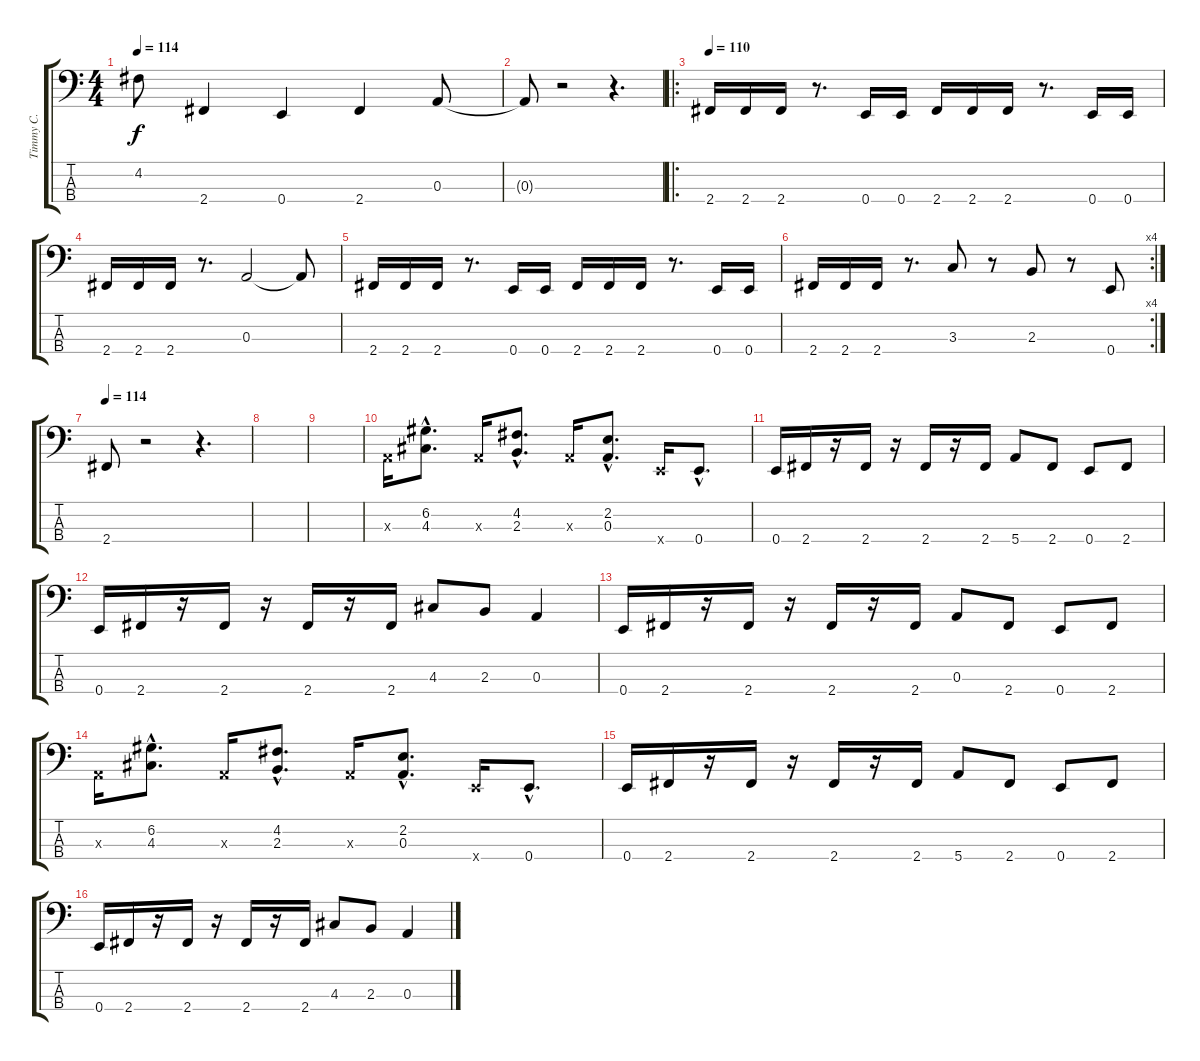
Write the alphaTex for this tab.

\track ("Timmy C." "Timmy C.") {instrument slapbass1}
\staff {score tabs}
\tuning (G2 D2 A1 E1) {hide}
\ts (4 4)
\tempo 114
\clef f4
\ks c
4.2.8{dy f} 2.4.4 0.4.4 2.4.4 0.3.8 |
0.3{t}.8 r.2 r.4{d} |
\ro
\tempo 110
2.4.16 2.4.16 2.4.16 r.8{d} 0.4.16 0.4.16 2.4.16 2.4.16 2.4.16 r.8{d} 0.4.16 0.4.16 |
2.4.16 2.4.16 2.4.16 r.8{d} 0.3.2 0.3{t}.8 |
2.4.16 2.4.16 2.4.16 r.8{d} 0.4.16 0.4.16 2.4.16 2.4.16 2.4.16 r.8{d} 0.4.16 0.4.16 |
\rc 4
2.4.16 2.4.16 2.4.16 r.8{d} 3.3.8 r.8 2.3.8 r.8 0.4.8 |
\tempo 114
2.4.8 r.2 r.4{d} |
|
|
0.3{x}.16 (6.2{hac} 4.3{hac}).8{d} 0.3{x}.16 (4.2{hac} 2.3{hac}).8{d} 0.3{x}.16 (2.2{hac} 0.3{hac}).8{d} 0.4{x}.16 0.4{hac}.8{d} |
0.4.16 2.4.16 r.16 2.4.16 r.16 2.4.16 r.16 2.4.16 5.4.8 2.4.8 0.4.8 2.4.8 |
0.4.16 2.4.16 r.16 2.4.16 r.16 2.4.16 r.16 2.4.16 4.3.8 2.3.8 0.3.4 |
0.4.16 2.4.16 r.16 2.4.16 r.16 2.4.16 r.16 2.4.16 0.3.8 2.4.8 0.4.8 2.4.8 |
0.3{x}.16 (6.2{hac} 4.3{hac}).8{d} 0.3{x}.16 (4.2{hac} 2.3{hac}).8{d} 0.3{x}.16 (2.2{hac} 0.3{hac}).8{d} 0.4{x}.16 0.4{hac}.8{d} |
0.4.16 2.4.16 r.16 2.4.16 r.16 2.4.16 r.16 2.4.16 5.4.8 2.4.8 0.4.8 2.4.8 |
0.4.16 2.4.16 r.16 2.4.16 r.16 2.4.16 r.16 2.4.16 4.3.8 2.3.8 0.3.4
